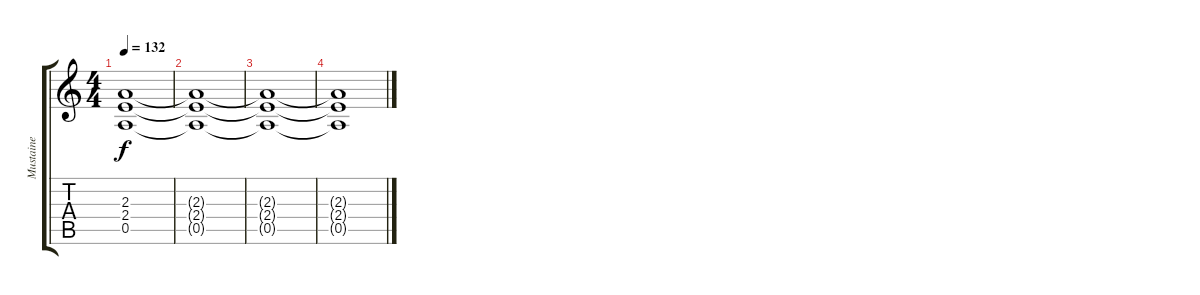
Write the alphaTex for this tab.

\track ("Mustaine" "Mustaine") {instrument distortionguitar}
\staff {score tabs}
\tuning (E4 B3 G3 D3 A2 E2) {hide}
\ts (4 4)
\tempo 132
\clef g2
\ks c
(2.3{t} 2.4{t} 0.5{t}).1{dy f} |
(2.3{t} 2.4{t} 0.5{t}).1 |
(2.3{t} 2.4{t} 0.5{t}).1 |
(2.3{t} 2.4{t} 0.5{t}).1
